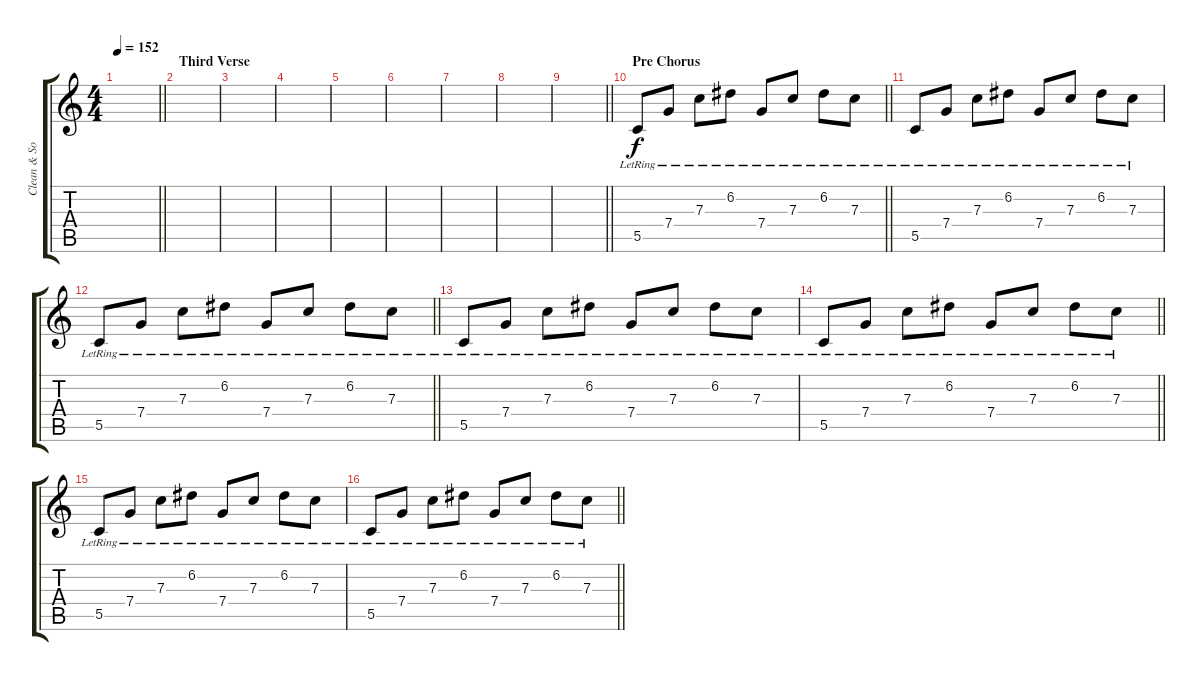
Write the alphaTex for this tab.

\track ("Clean & Solo" "Clean & So") {instrument electricguitarclean}
\staff {score tabs}
\tuning (D4 A3 F3 C3 G2 D2) {hide}
\ts (4 4)
\tempo 152
\clef g2
\barLineRight lightlight
\ks c
|
\section ("" "Third Verse")
|
|
|
|
|
|
|
\barLineRight lightlight
|
\section ("" "Pre Chorus")
\barLineRight lightlight
5.5{lr}.8 7.4{lr}.8 7.3{lr}.8 6.2{lr}.8 7.4{lr}.8 7.3{lr}.8 6.2{lr}.8 7.3{lr}.8 |
5.5{lr}.8 7.4{lr}.8 7.3{lr}.8 6.2{lr}.8 7.4{lr}.8 7.3{lr}.8 6.2{lr}.8 7.3{lr}.8 |
\barLineRight lightlight
5.5{lr}.8 7.4{lr}.8 7.3{lr}.8 6.2{lr}.8 7.4{lr}.8 7.3{lr}.8 6.2{lr}.8 7.3{lr}.8 |
5.5{lr}.8 7.4{lr}.8 7.3{lr}.8 6.2{lr}.8 7.4{lr}.8 7.3{lr}.8 6.2{lr}.8 7.3{lr}.8 |
\barLineRight lightlight
5.5{lr}.8 7.4{lr}.8 7.3{lr}.8 6.2{lr}.8 7.4{lr}.8 7.3{lr}.8 6.2{lr}.8 7.3{lr}.8 |
5.5{lr}.8 7.4{lr}.8 7.3{lr}.8 6.2{lr}.8 7.4{lr}.8 7.3{lr}.8 6.2{lr}.8 7.3{lr}.8 |
\barLineRight lightlight
5.5{lr}.8 7.4{lr}.8 7.3{lr}.8 6.2{lr}.8 7.4{lr}.8 7.3{lr}.8 6.2{lr}.8 7.3{lr}.8
